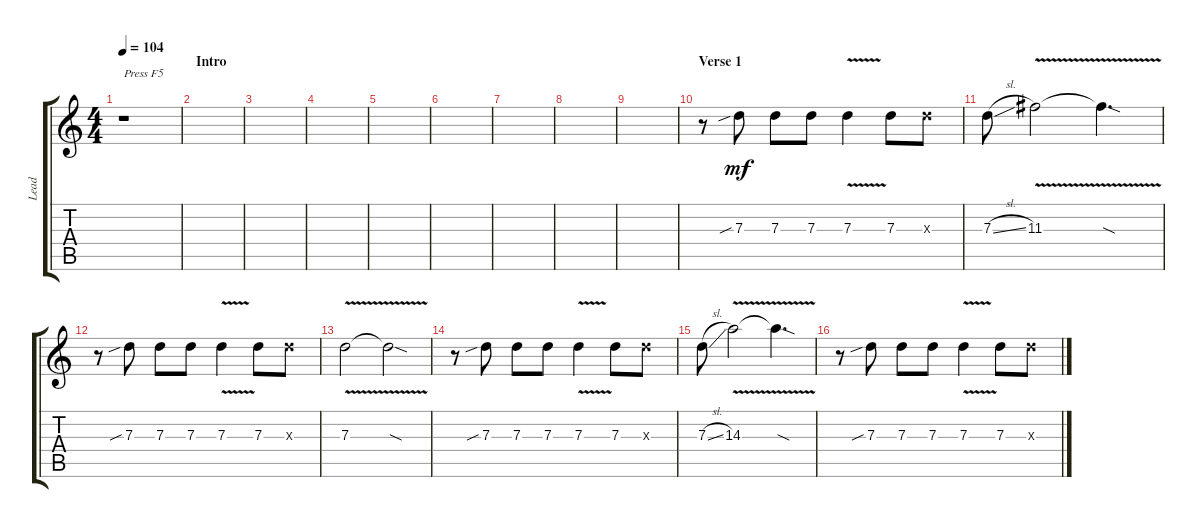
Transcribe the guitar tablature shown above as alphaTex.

\track ("Lead" "Lead") {instrument electricguitarclean}
\staff {score tabs}
\tuning (E4 B3 G3 D3 A2 E2) {hide}
\ts (4 4)
\tempo 104
\clef g2
\ks c
r.1{txt "Press F5" dy mf instrument electricguitarclean} |
\section ("" "Intro")
|
|
|
|
|
|
|
|
\section ("" "Verse 1")
r.8 7.3{sib}.8 7.3.8 7.3.8 7.3{v}.4 7.3.8 7.3{x}.8 |
7.3{sl}.8 11.3{v}.2 11.3{v sod t}.4{d} |
r.8 7.3{sib}.8 7.3.8 7.3.8 7.3{v}.4 7.3.8 7.3{x}.8 |
7.3{v}.2 7.3{v sod t}.2 |
r.8 7.3{sib}.8 7.3.8 7.3.8 7.3{v}.4 7.3.8 7.3{x}.8 |
7.3{sl}.8 14.3{v}.2 14.3{v sod t}.4{d} |
r.8 7.3{sib}.8 7.3.8 7.3.8 7.3{v}.4 7.3.8 7.3{x}.8
